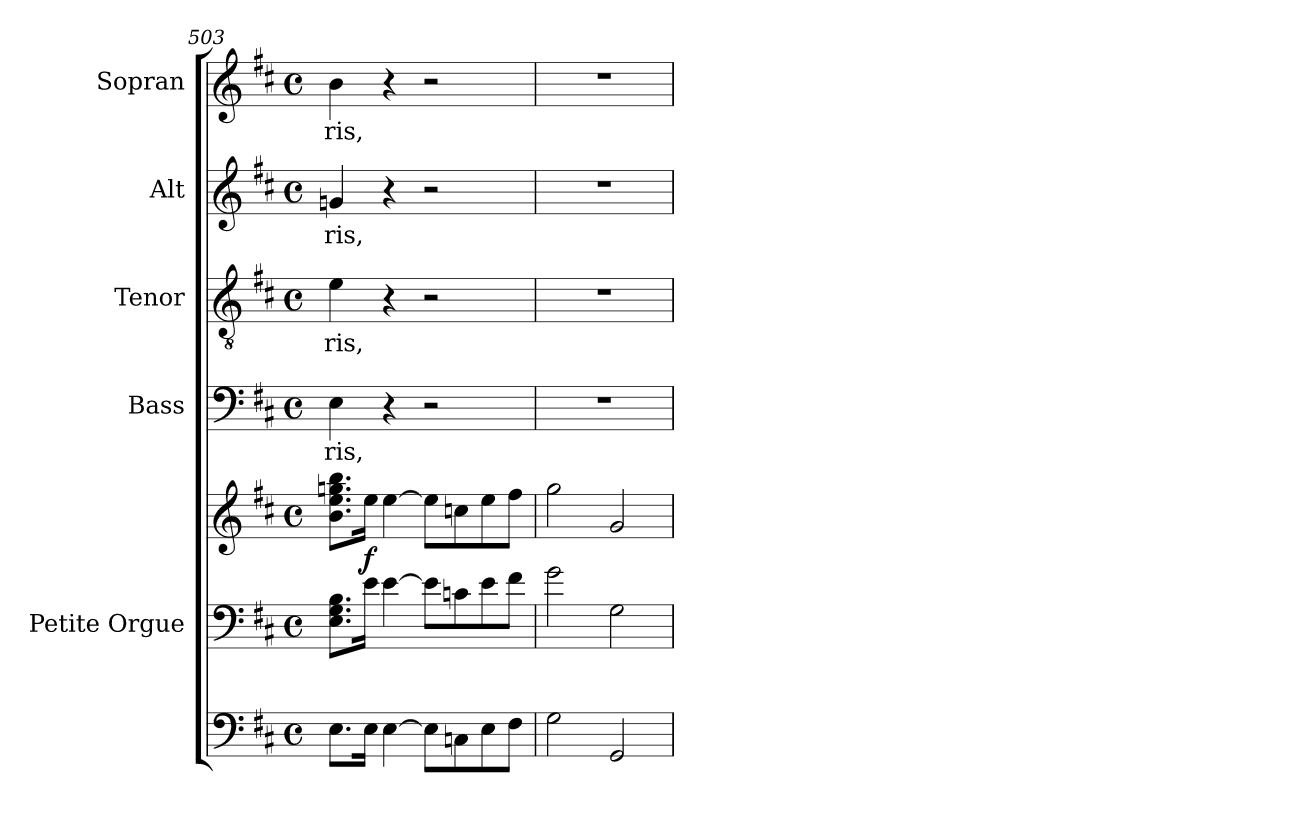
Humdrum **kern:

**kern	**kern	**kern	**dynam	**kern	**text	**kern	**text	**kern	**text	**kern	**text
*part6	*part5	*part5	*part5	*part4	*part4	*part3	*part3	*part2	*part2	*part1	*part1
*staff7	*staff6	*staff5	*staff5/6	*staff4	*staff4	*staff3	*staff3	*staff2	*staff2	*staff1	*staff1
*	*I"Petite Orgue	*	*	*I"Bass	*	*I"Tenor	*	*I"Alt	*	*I"Sopran	*
*	*I'Org. 1	*	*	*I'B.	*	*I'T.	*	*I'A.	*	*I'S.	*
*clefF4	*clefF4	*clefG2	*	*clefF4	*	*clefGv2	*	*clefG2	*	*clefG2	*
*k[f#c#]	*k[f#c#]	*k[f#c#]	*	*k[f#c#]	*	*k[f#c#]	*	*k[f#c#]	*	*k[f#c#]	*
*D:	*D:	*D:	*	*D:	*	*D:	*	*D:	*	*D:	*
*M4/4	*M4/4	*M4/4	*	*M4/4	*	*M4/4	*	*M4/4	*	*M4/4	*
*met(c)	*met(c)	*met(c)	*	*met(c)	*	*met(c)	*	*met(c)	*	*met(c)	*
=503	=503	=503	=503	=503	=503	=503	=503	=503	=503	=503	=503
!	!	!	!	!	!LO:LY:b	!	!LO:LY:b	!	!LO:LY:b	!	!LO:LY:b
8.E\L	8.E\ 8.G\ 8.B\L	8.b\ 8.ee\ 8.ggn\ 8.bb\L	.	4E\	-ris,	4e\	-ris,	4gn/	-ris,	4b\	-ris,
!	!	!	!LO:DY:b	!	!	!	!	!	!	!	!
16E\Jk	16e\Jk	16ee\Jk	f	.	.	.	.	.	.	.	.
[4E\	[4e\	[4ee\	.	4r	.	4r	.	4r	.	4r	.
8E\L]	8e\L]	8ee\L]	.	2r	.	2r	.	2r	.	2r	.
8Cn\	8cn\	8ccn\	.	.	.	.	.	.	.	.	.
8E\	8e\	8ee\	.	.	.	.	.	.	.	.	.
8F#\J	8f#\J	8ff#\J	.	.	.	.	.	.	.	.	.
!!LO:PB:g=z
=504	=504	=504	=504	=504	=504	=504	=504	=504	=504	=504	=504
2G\	2g\	2gg\	.	1r	.	1r	.	1r	.	1r	.
2GG/	2G\	2g/	.	.	.	.	.	.	.	.	.
=	=	=	=	=	=	=	=	=	=	=	=
*-	*-	*-	*-	*-	*-	*-	*-	*-	*-	*-	*-
